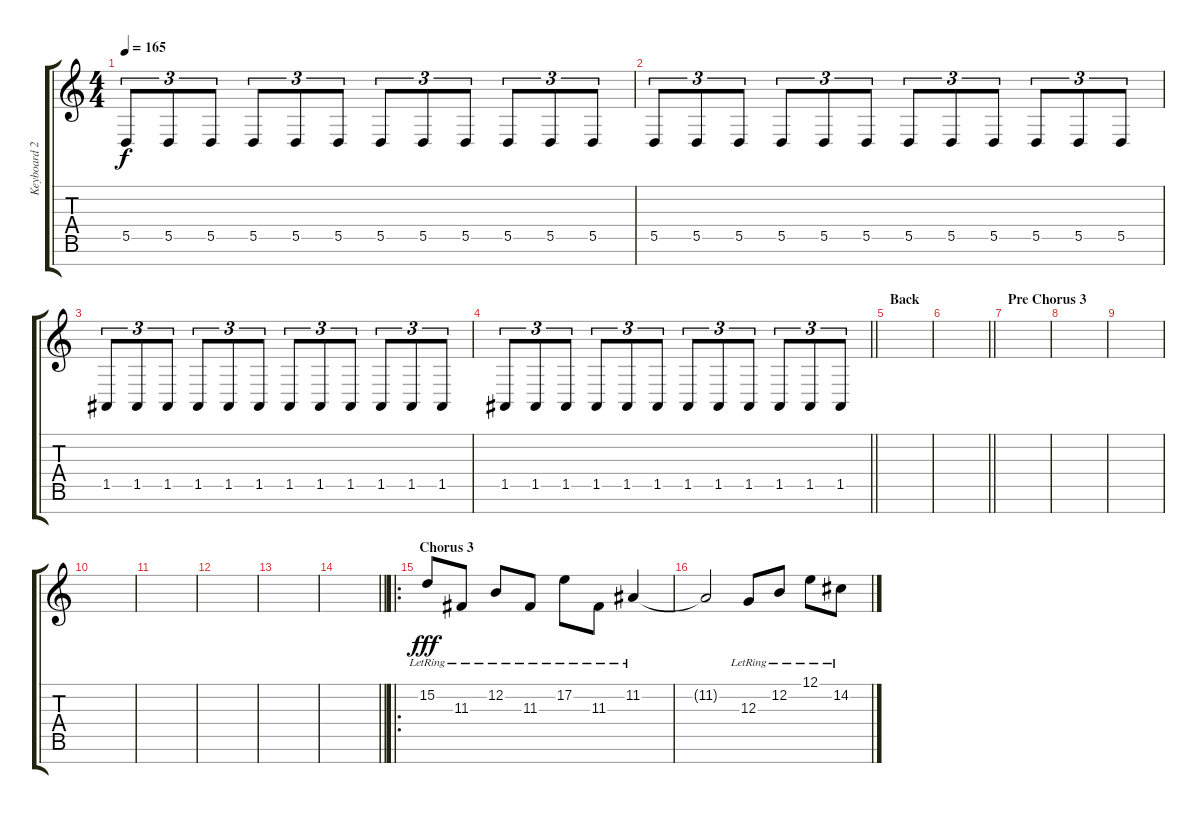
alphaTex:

\track ("Keyboard 2" "Keyboard 2") {instrument brightacousticpiano}
\staff {score tabs}
\tuning (E4 B3 G3 D3 A2 E2 B1) {hide}
\ts (4 4)
\tempo 165
\clef g2
\ks c
5.5.8{tu (3 2) dy f} 5.5.8{tu (3 2)} 5.5.8{tu (3 2)} 5.5.8{tu (3 2)} 5.5.8{tu (3 2)} 5.5.8{tu (3 2)} 5.5.8{tu (3 2)} 5.5.8{tu (3 2)} 5.5.8{tu (3 2)} 5.5.8{tu (3 2)} 5.5.8{tu (3 2)} 5.5.8{tu (3 2)} |
5.5.8{tu (3 2)} 5.5.8{tu (3 2)} 5.5.8{tu (3 2)} 5.5.8{tu (3 2)} 5.5.8{tu (3 2)} 5.5.8{tu (3 2)} 5.5.8{tu (3 2)} 5.5.8{tu (3 2)} 5.5.8{tu (3 2)} 5.5.8{tu (3 2)} 5.5.8{tu (3 2)} 5.5.8{tu (3 2)} |
1.5.8{tu (3 2)} 1.5.8{tu (3 2)} 1.5.8{tu (3 2)} 1.5.8{tu (3 2)} 1.5.8{tu (3 2)} 1.5.8{tu (3 2)} 1.5.8{tu (3 2)} 1.5.8{tu (3 2)} 1.5.8{tu (3 2)} 1.5.8{tu (3 2)} 1.5.8{tu (3 2)} 1.5.8{tu (3 2)} |
\barLineRight lightlight
1.5.8{tu (3 2)} 1.5.8{tu (3 2)} 1.5.8{tu (3 2)} 1.5.8{tu (3 2)} 1.5.8{tu (3 2)} 1.5.8{tu (3 2)} 1.5.8{tu (3 2)} 1.5.8{tu (3 2)} 1.5.8{tu (3 2)} 1.5.8{tu (3 2)} 1.5.8{tu (3 2)} 1.5.8{tu (3 2)} |
\section ("" "Back")
|
\barLineRight lightlight
|
\section ("" "Pre Chorus 3")
|
|
|
|
|
|
|
\barLineRight lightlight
|
\ro
\section ("" "Chorus 3")
15.2{lr}.8{dy fff instrument brightacousticpiano} 11.3{lr}.8 12.2{lr}.8 11.3{lr}.8 17.2{lr}.8 11.3{lr}.8 11.2{lr}.4 |
11.2{t}.2 12.3{lr}.8 12.2{lr}.8 12.1{lr}.8 14.2{lr}.8
